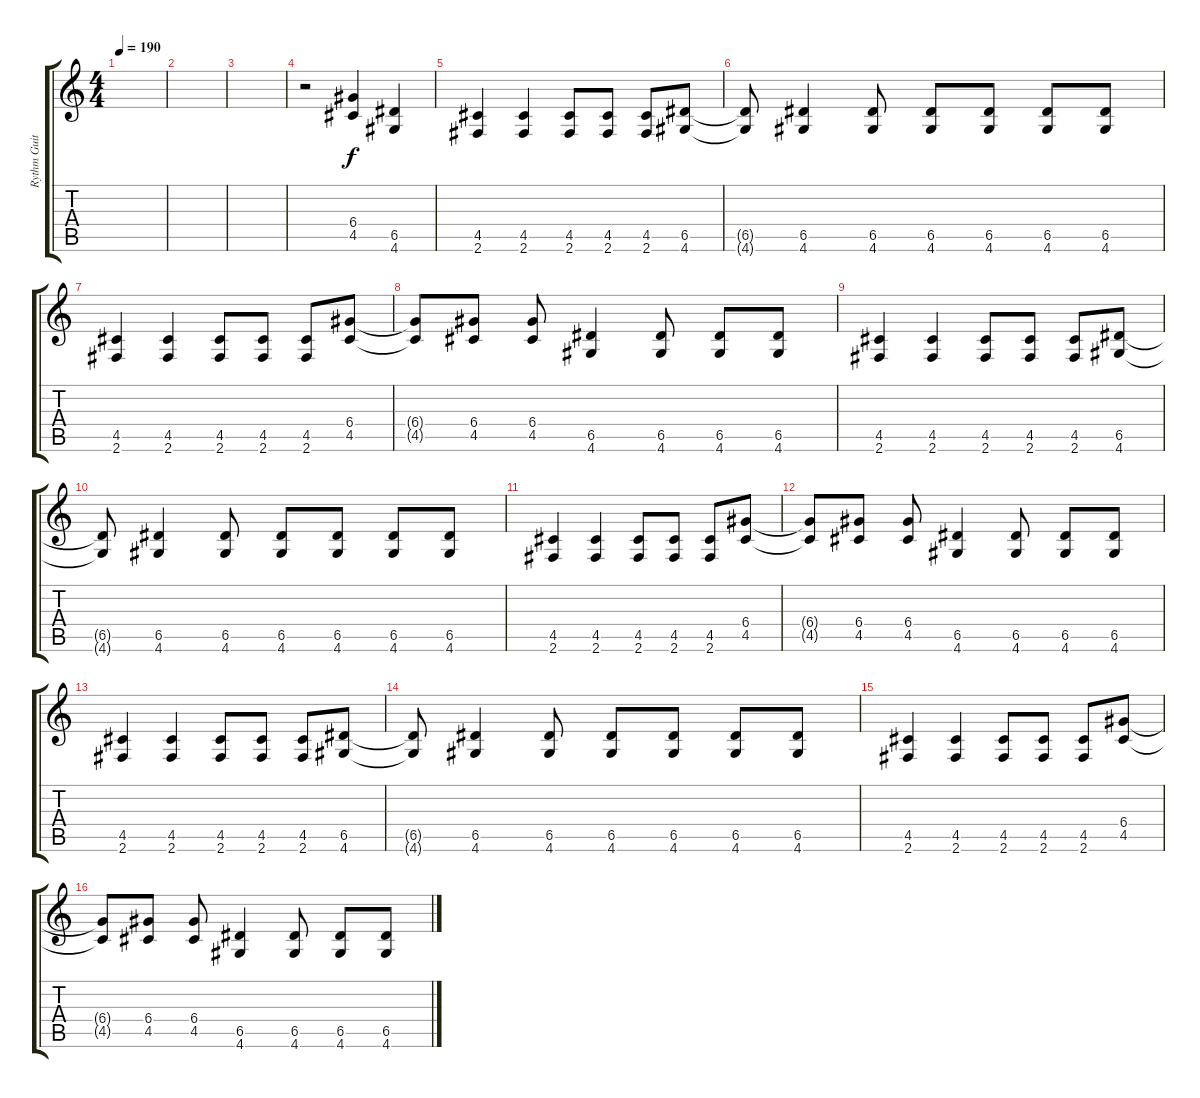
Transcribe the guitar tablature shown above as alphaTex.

\track ("Rythm Guitar" "Rythm Guit") {instrument distortionguitar}
\staff {score tabs}
\tuning (E4 B3 G3 D3 A2 E2) {hide}
\ts (4 4)
\tempo 190
\clef g2
\ks c
|
|
|
r.2 (6.4 4.5).4 (6.5 4.6).4 |
(4.5 2.6).4 (4.5 2.6).4 (4.5 2.6).8 (4.5 2.6).8 (4.5 2.6).8 (6.5 4.6).8 |
(6.5{t} 4.6{t}).8 (6.5 4.6).4 (6.5 4.6).8 (6.5 4.6).8 (6.5 4.6).8 (6.5 4.6).8 (6.5 4.6).8 |
(4.5 2.6).4 (4.5 2.6).4 (4.5 2.6).8 (4.5 2.6).8 (4.5 2.6).8 (6.4 4.5).8 |
(6.4{t} 4.5{t}).8 (6.4 4.5).8 (6.4 4.5).8 (6.5 4.6).4 (6.5 4.6).8 (6.5 4.6).8 (6.5 4.6).8 |
(4.5 2.6).4 (4.5 2.6).4 (4.5 2.6).8 (4.5 2.6).8 (4.5 2.6).8 (6.5 4.6).8 |
(6.5{t} 4.6{t}).8 (6.5 4.6).4 (6.5 4.6).8 (6.5 4.6).8 (6.5 4.6).8 (6.5 4.6).8 (6.5 4.6).8 |
(4.5 2.6).4 (4.5 2.6).4 (4.5 2.6).8 (4.5 2.6).8 (4.5 2.6).8 (6.4 4.5).8 |
(6.4{t} 4.5{t}).8 (6.4 4.5).8 (6.4 4.5).8 (6.5 4.6).4 (6.5 4.6).8 (6.5 4.6).8 (6.5 4.6).8 |
(4.5 2.6).4 (4.5 2.6).4 (4.5 2.6).8 (4.5 2.6).8 (4.5 2.6).8 (6.5 4.6).8 |
(6.5{t} 4.6{t}).8 (6.5 4.6).4 (6.5 4.6).8 (6.5 4.6).8 (6.5 4.6).8 (6.5 4.6).8 (6.5 4.6).8 |
(4.5 2.6).4 (4.5 2.6).4 (4.5 2.6).8 (4.5 2.6).8 (4.5 2.6).8 (6.4 4.5).8 |
(6.4{t} 4.5{t}).8 (6.4 4.5).8 (6.4 4.5).8 (6.5 4.6).4 (6.5 4.6).8 (6.5 4.6).8 (6.5 4.6).8
